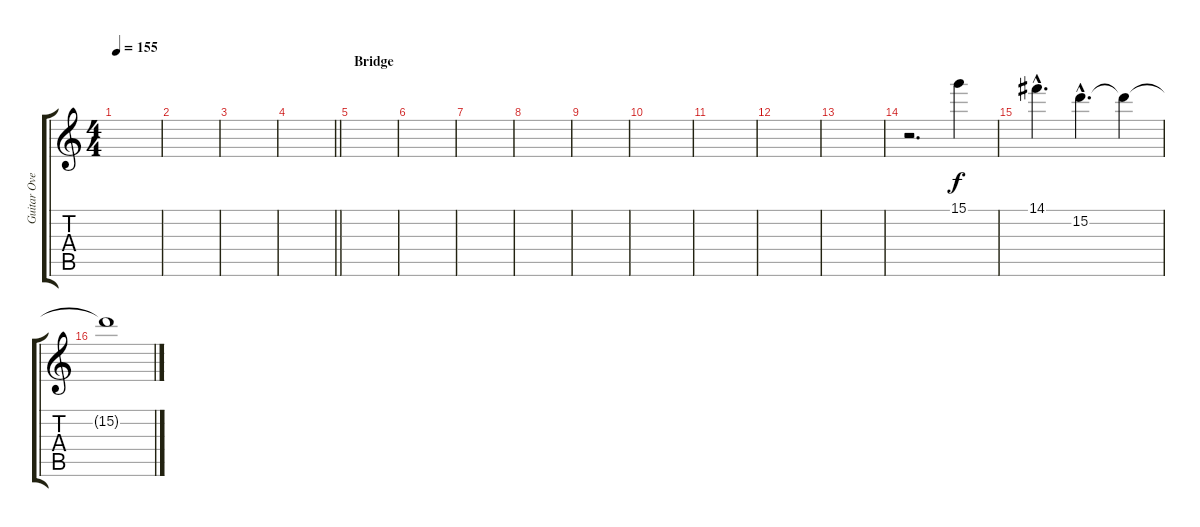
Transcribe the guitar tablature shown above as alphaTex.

\track ("Guitar Overdub" "Guitar Ove") {instrument overdrivenguitar}
\staff {score tabs}
\tuning (E4 B3 G3 D3 A2 E2) {hide}
\ts (4 4)
\tempo 155
\clef g2
\ks c
|
|
|
\barLineRight lightlight
|
\section ("" "Bridge")
|
|
|
|
|
|
|
|
|
r.2{d} 15.1.4 |
14.1{hac}.4{d} 15.2{hac}.4{d} 15.2{t}.4 |
15.2{t}.1
